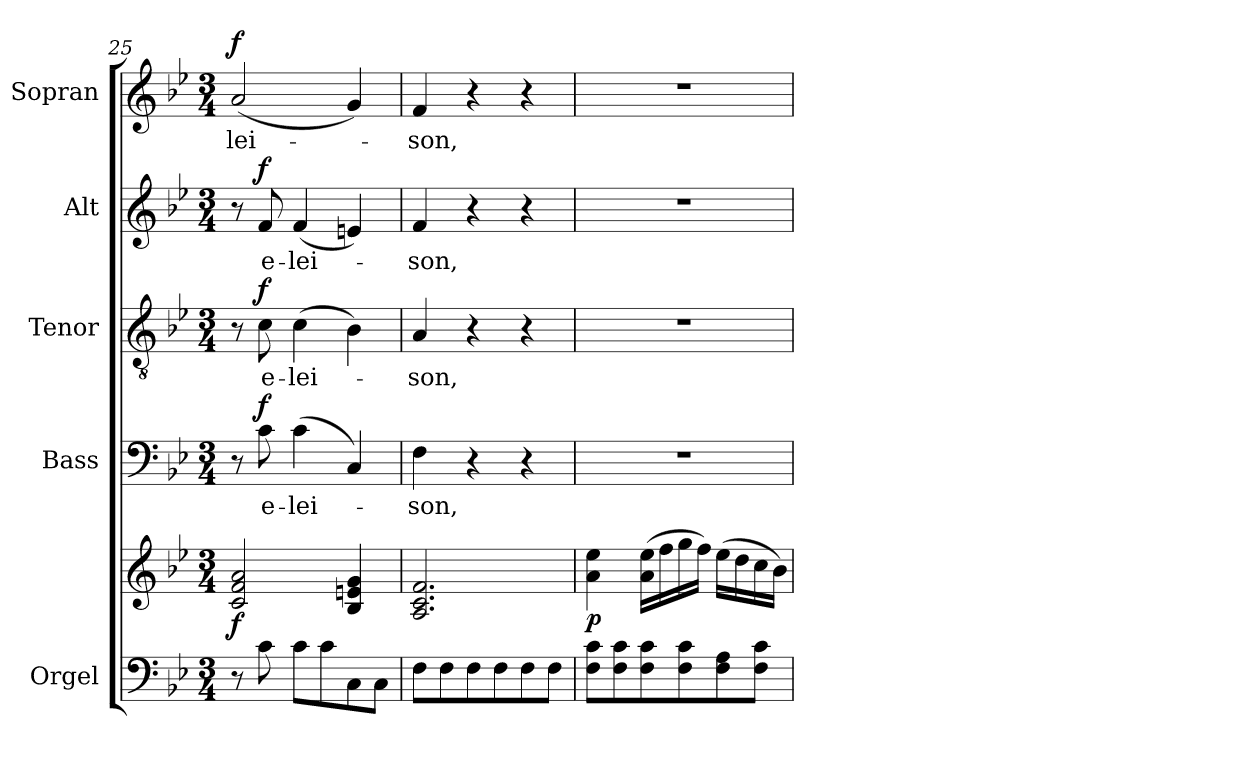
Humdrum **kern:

**kern	**kern	**dynam	**kern	**text	**dynam	**kern	**text	**dynam	**kern	**text	**dynam	**kern	**text	**dynam
*part5	*part5	*part5	*part4	*part4	*part4	*part3	*part3	*part3	*part2	*part2	*part2	*part1	*part1	*part1
*staff6	*staff5	*staff5/6	*staff4	*staff4	*staff4	*staff3	*staff3	*staff3	*staff2	*staff2	*staff2	*staff1	*staff1	*staff1
*I"Orgel	*	*	*I"Bass	*	*	*I"Tenor	*	*	*I"Alt	*	*	*I"Sopran	*	*
*I'Org.	*	*	*I'B.	*	*	*I'T.	*	*	*I'A.	*	*	*I'S.	*	*
*clefF4	*clefG2	*	*clefF4	*	*	*clefGv2	*	*	*clefG2	*	*	*clefG2	*	*
*k[b-e-]	*k[b-e-]	*	*k[b-e-]	*	*	*k[b-e-]	*	*	*k[b-e-]	*	*	*k[b-e-]	*	*
*B-:	*B-:	*	*B-:	*	*	*B-:	*	*	*B-:	*	*	*B-:	*	*
*M3/4	*M3/4	*	*M3/4	*	*	*M3/4	*	*	*M3/4	*	*	*M3/4	*	*
=25	=25	=25	=25	=25	=25	=25	=25	=25	=25	=25	=25	=25	=25	=25
!	!	!LO:DY:b	!	!	!	!	!	!	!	!	!	!	!LO:LY:b	!LO:DY:a
8r	2c/ 2f/ 2a/	f	8r	.	.	8r	.	.	8r	.	.	(<2a/	-lei-	f
!	!	!	!	!LO:LY:b	!LO:DY:a	!	!LO:LY:b	!LO:DY:a	!	!LO:LY:b	!LO:DY:a	!	!	!
8c\	.	.	8c\	e-	f	8c\	e-	f	8f/	e-	f	.	.	.
!	!	!	!	!LO:LY:b	!	!	!LO:LY:b	!	!	!LO:LY:b	!	!	!	!
8c\L	.	.	(>4c\	-lei-	.	(>4c\	-lei-	.	(<4f/	-lei-	.	.	.	.
8c\	.	.	.	.	.	.	.	.	.	.	.	.	.	.
8C\	4B-/ 4en/ 4g/	.	4C/)	.	.	4B-\)	.	.	4en/)	.	.	4g/)	.	.
8C\J	.	.	.	.	.	.	.	.	.	.	.	.	.	.
=26	=26	=26	=26	=26	=26	=26	=26	=26	=26	=26	=26	=26	=26	=26
!	!	!	!	!LO:LY:b	!	!	!LO:LY:b	!	!	!LO:LY:b	!	!	!LO:LY:b	!
8F\L	2.A/ 2.c/ 2.f/	.	4F\	-son,	.	4A/	-son,	.	4f/	-son,	.	4f/	-son,	.
8F\	.	.	.	.	.	.	.	.	.	.	.	.	.	.
8F\	.	.	4r	.	.	4r	.	.	4r	.	.	4r	.	.
8F\	.	.	.	.	.	.	.	.	.	.	.	.	.	.
8F\	.	.	4r	.	.	4r	.	.	4r	.	.	4r	.	.
8F\J	.	.	.	.	.	.	.	.	.	.	.	.	.	.
=27	=27	=27	=27	=27	=27	=27	=27	=27	=27	=27	=27	=27	=27	=27
!	!	!LO:DY:b	!	!	!	!	!	!	!	!	!	!	!	!
8F\ 8c\L	4a\ 4ee-\	p	2.r	.	.	2.r	.	.	2.r	.	.	2.r	.	.
8F\ 8c\	.	.	.	.	.	.	.	.	.	.	.	.	.	.
8F\ 8c\	(>16a\ 16ee-\LL	.	.	.	.	.	.	.	.	.	.	.	.	.
.	16ff\	.	.	.	.	.	.	.	.	.	.	.	.	.
8F\ 8c\	16gg\	.	.	.	.	.	.	.	.	.	.	.	.	.
.	16ff\JJ)	.	.	.	.	.	.	.	.	.	.	.	.	.
8F\ 8A\	(>16ee-\LL	.	.	.	.	.	.	.	.	.	.	.	.	.
.	16dd\	.	.	.	.	.	.	.	.	.	.	.	.	.
8F\ 8c\J	16cc\	.	.	.	.	.	.	.	.	.	.	.	.	.
.	16b-\JJ)	.	.	.	.	.	.	.	.	.	.	.	.	.
=	=	=	=	=	=	=	=	=	=	=	=	=	=	=
*-	*-	*-	*-	*-	*-	*-	*-	*-	*-	*-	*-	*-	*-	*-
